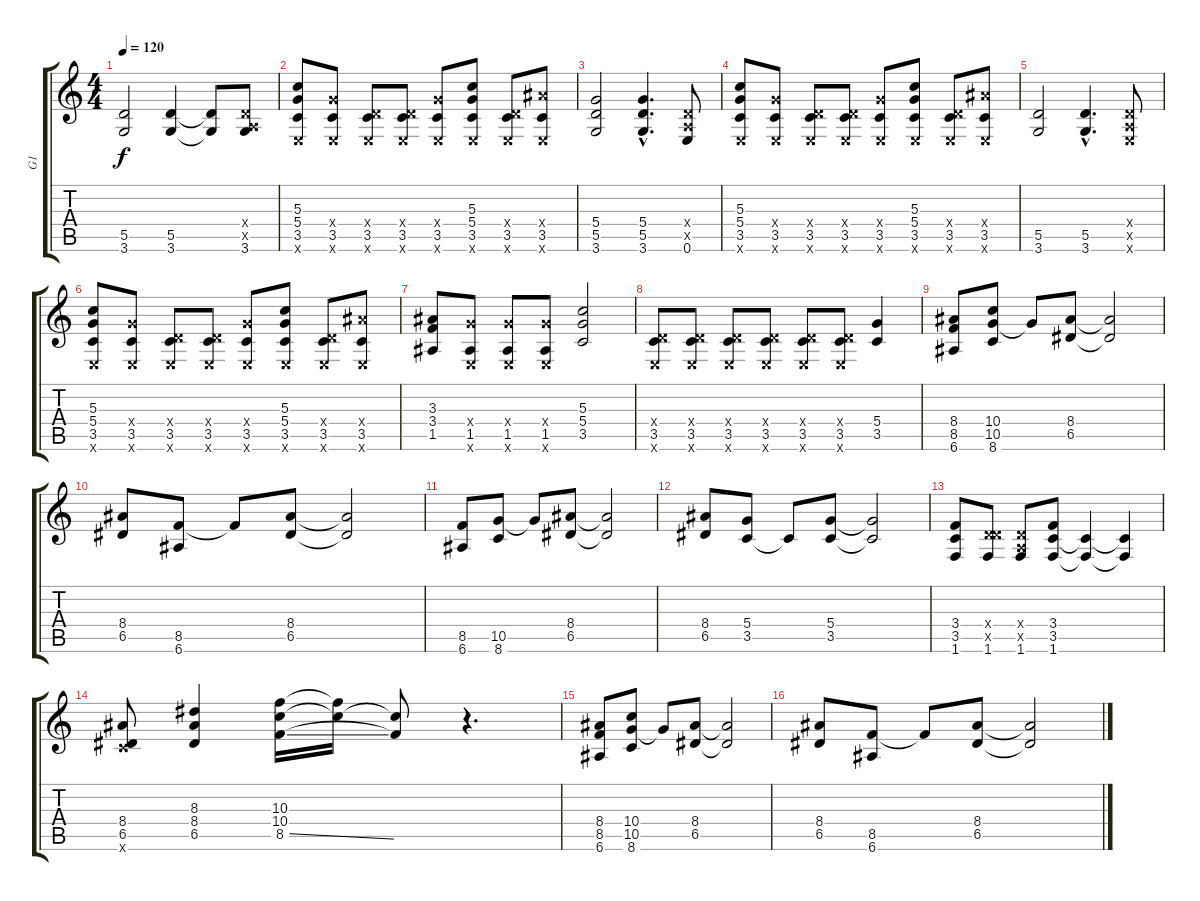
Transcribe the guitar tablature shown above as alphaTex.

\track ("G1" "G1") {instrument overdrivenguitar}
\staff {score tabs}
\tuning (E4 B3 G3 D3 A2 E2) {hide}
\ts (4 4)
\tempo 120
\clef g2
\ks c
(5.5 3.6).2{dy f volume 16} (5.5 3.6).4 (5.5{t} 3.6{t}).8 (0.4{x} 0.5{x} 3.6).8 |
(5.3 5.4 3.5 0.6{x}).8 (5.4{x} 3.5 0.6{x}).8 (0.4{x} 3.5 0.6{x}).8 (0.4{x} 3.5 0.6{x}).8 (5.4{x} 3.5 0.6{x}).8 (5.3 5.4 3.5 0.6{x}).8 (0.4{x} 3.5 0.6{x}).8 (8.4{x} 3.5 0.6{x}).8 |
(5.4 5.5 3.6).2 (5.4{hac} 5.5{hac} 3.6{hac}).4{d} (0.4{x} 0.5{x} 0.6).8 |
(5.3 5.4 3.5 0.6{x}).8 (5.4{x} 3.5 0.6{x}).8 (0.4{x} 3.5 0.6{x}).8 (0.4{x} 3.5 0.6{x}).8 (5.4{x} 3.5 0.6{x}).8 (5.3 5.4 3.5 0.6{x}).8 (0.4{x} 3.5 0.6{x}).8 (8.4{x} 3.5 0.6{x}).8 |
(5.5 3.6).2 (5.5{hac} 3.6{hac}).4{d} (0.4{x} 0.5{x} 0.6{x}).8 |
(5.3 5.4 3.5 0.6{x}).8 (5.4{x} 3.5 0.6{x}).8 (0.4{x} 3.5 0.6{x}).8 (0.4{x} 3.5 0.6{x}).8 (5.4{x} 3.5 0.6{x}).8 (5.3 5.4 3.5 0.6{x}).8 (0.4{x} 3.5 0.6{x}).8 (8.4{x} 3.5 0.6{x}).8 |
(3.3 3.4 1.5).8 (5.4{x} 1.5 0.6{x}).8 (5.4{x} 1.5 0.6{x}).8 (5.4{x} 1.5 0.6{x}).8 (5.3 5.4 3.5).2 |
(0.4{x} 3.5 0.6{x}).8{volume 10} (0.4{x} 3.5 0.6{x}).8{volume 9} (0.4{x} 3.5 0.6{x}).8{volume 10} (0.4{x} 3.5 0.6{x}).8{volume 11} (0.4{x} 3.5 0.6{x}).8{volume 12} (0.4{x} 3.5 0.6{x}).8{volume 13} (5.4 3.5).4{volume 16} |
(8.4 8.5 6.6).8 (10.4 10.5 8.6).8 10.5{t}.8 (8.4 6.5).8 (8.4{t} 6.5{t}).2 |
(8.4 6.5).8 (8.5 6.6).8 8.5{t}.8 (8.4 6.5).8 (8.4{t} 6.5{t}).2 |
(8.5 6.6).8 (10.5 8.6).8 10.5{t}.8 (8.4 6.5).8 (8.4{t} 6.5{t}).2 |
(8.4 6.5).8 (5.4 3.5).8 3.5{t}.8 (5.4 3.5).8 (5.4{t} 3.5{t}).2 |
(3.4 3.5 1.6).8 (0.4{x} 5.5{x} 1.6).8 (0.4{x} 0.5{x} 1.6).8 (3.4 3.5 1.6).8 (3.5{t} 1.6{t}).4 (3.5{t} 1.6{t}).4 |
(8.4 6.5 8.6{x}).8 (8.3 8.4 6.5).4 (10.3 10.4 8.5{ss}).16 (10.3{t} 10.4{t}).16 (10.4{t} 8.5{t}).8 r.4{d} |
(8.4 8.5 6.6).8 (10.4 10.5 8.6).8 10.5{t}.8 (8.4 6.5).8 (8.4{t} 6.5{t}).2 |
(8.4 6.5).8 (8.5 6.6).8 8.5{t}.8 (8.4 6.5).8 (8.4{t} 6.5{t}).2
